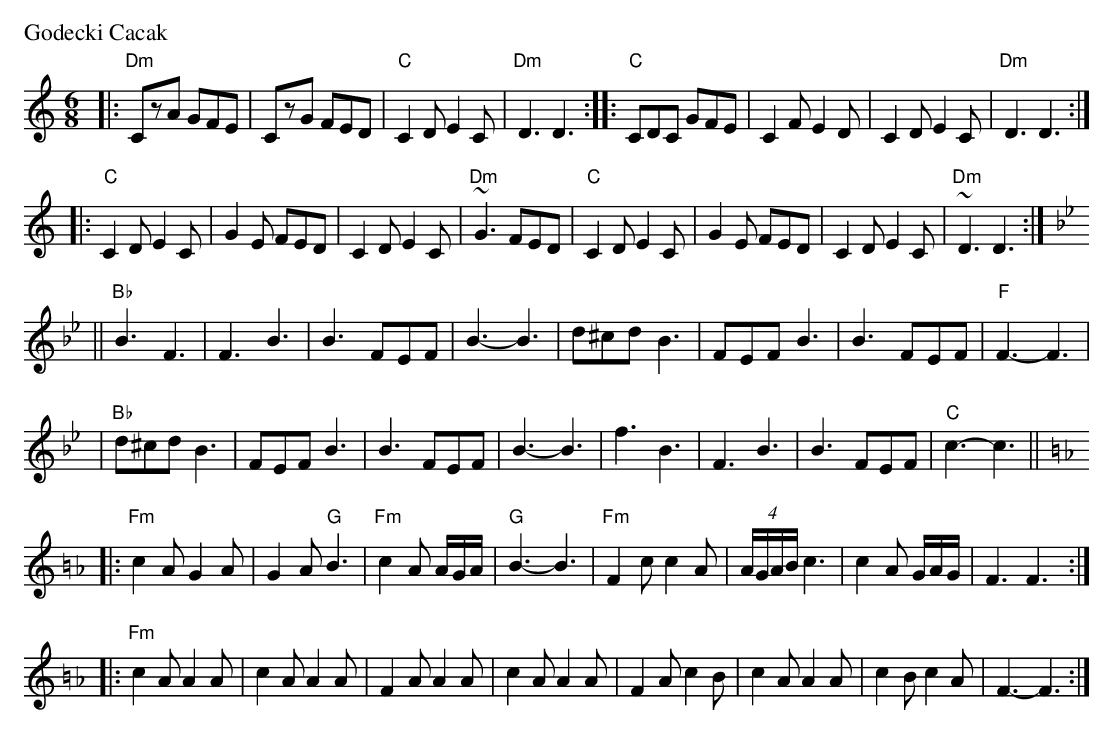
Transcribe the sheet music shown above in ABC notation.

X:1
P: Godecki Cacak
M: 6/8
L: 1/8
K: DDor
|: "Dm"CzA GFE | CzG FED | "C"C2D E2C | "Dm"D3 D3 :| \
|:  "C"CDC GFE | C2F E2D |    C2D E2C | "Dm"D3 D3 :|
y2\
|:  "C"C2D E2C | G2E FED |    C2D E2C | "Dm"~G3 FED \
|   "C"C2D E2C | G2E FED |    C2D E2C | "Dm"~D3 D3 :|
K:Bb
||  "Bb"B3 F3  | F3  B3  | B3 FEF |    B3- B3 \
|      d^cd B3 | FEF B3  | B3 FEF | "F"F3- F3 |
|  "Bb"d^cd B3 | FEF B3  | B3 FEF |    B3- B3 \
|        f3 B3 | F3  B3  | B3 FEF | "C"c3- c3 ||
K:F=B_A
|: "Fm"c2A G2A | G2A     "G"B3 | "Fm"c2A A/G/A/ | "G"B3- B3 \
|  "Fm"F2c c2A | (4A/G/A/B/ c3 |     c2A G/A/G/ |    F3  F3 :|
|: "Fm"c2A A2A | c2A A2A | F2A A2A | c2A A2A \
|      F2A c2B | c2A A2A | c2B c2A | F3- F3 :|
